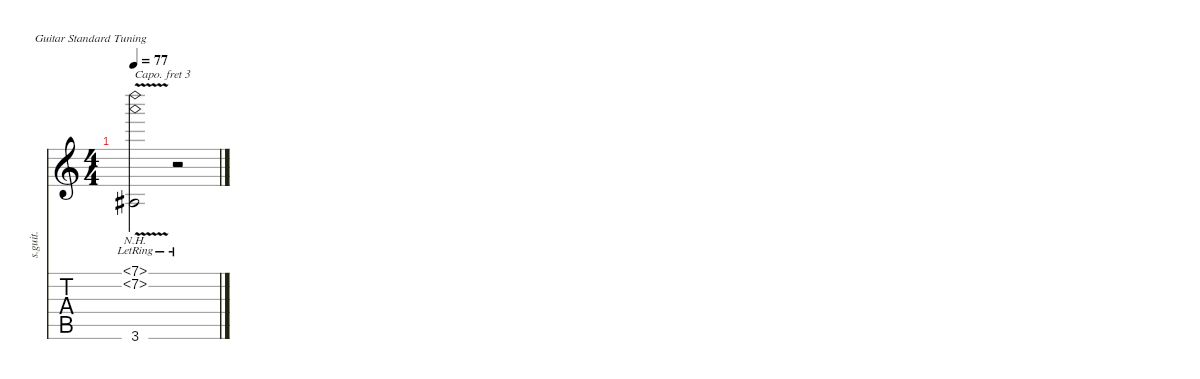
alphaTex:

\defaultSystemsLayout 4
\hideDynamics
\bracketExtendMode nobrackets
\track ("Steel Guitar" "s.guit.") {instrument acousticguitarsteel}
\staff {score tabs}
\capo 3
\tuning (E4 B3 G3 D3 A2 E2)
\ts (4 4)
\tempo 77
\clef g2
\ks c
(7.1{nh lr t} 7.2{nh lr t} 3.6{v lr t acc #}).2{dy mf beam Down} r.2{beam Down}
